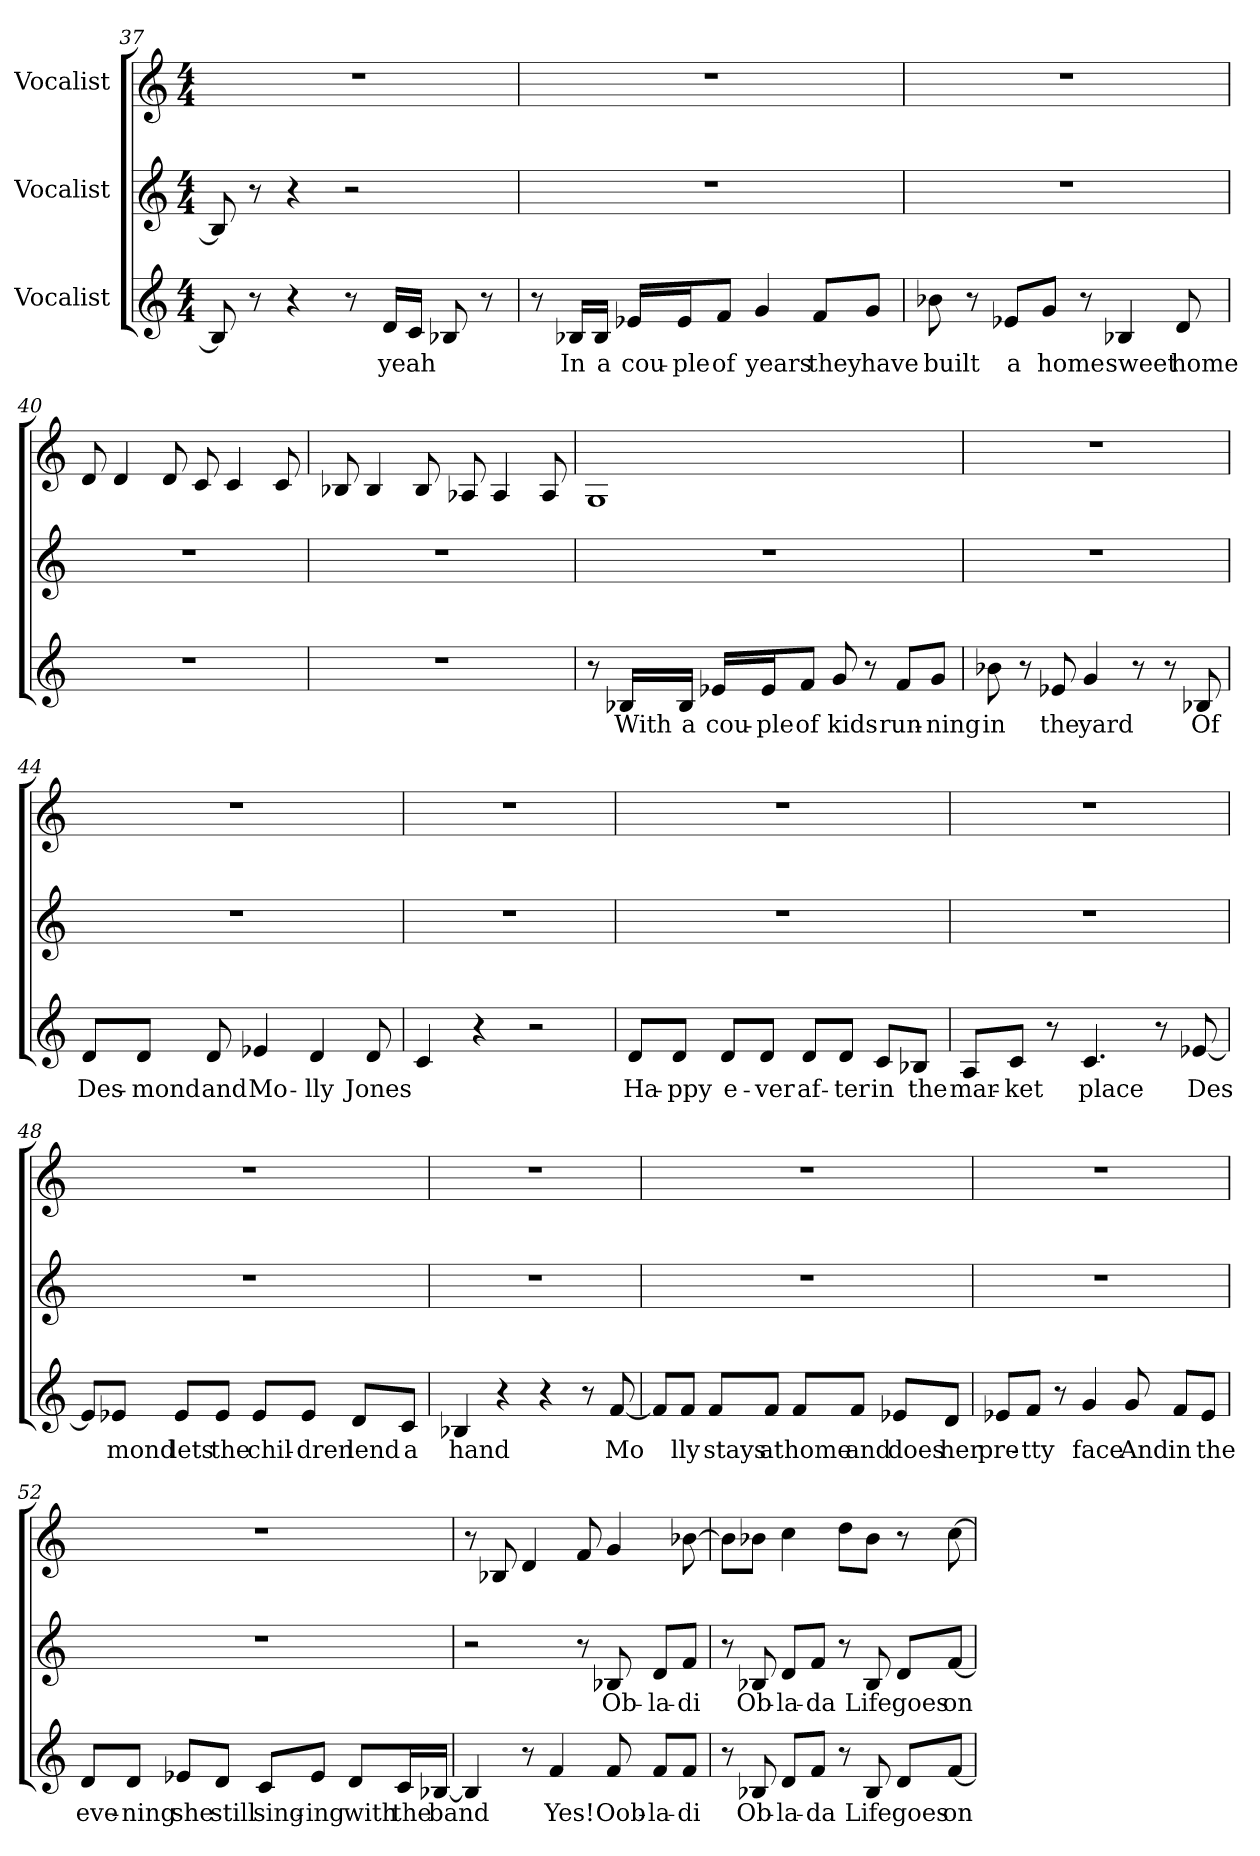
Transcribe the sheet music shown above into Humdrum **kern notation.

**kern	**text	**kern	**text	**kern	**text
*part3	*part3	*part2	*part2	*part1	*part1
*staff3	*staff3	*staff2	*staff2	*staff1	*staff1
*I"Vocalist	*	*I"Vocalist	*	*I"Vocalist	*
*clefG2	*	*clefG2	*	*clefG2	*
*M4/4	*	*M4/4	*	*M4/4	*
=37	=37	=37	=37	=37	=37
8B-]	_	8B-]	_	1r	.
8r	.	8r	.	.	.
4r	.	4r	.	.	.
8r	.	2r	.	.	.
16d/LL	yeah	.	.	.	.
16c/JJ	_	.	.	.	.
8B-X	_	.	.	.	.
8r	.	.	.	.	.
=38	=38	=38	=38	=38	=38
8r	.	1r	.	1r	.
16B-X/LL	In	.	.	.	.
16B-/JJ	a	.	.	.	.
16e-X/LL	cou-	.	.	.	.
16e-/J	-ple	.	.	.	.
8f/J	of	.	.	.	.
4g	years	.	.	.	.
8f/L	they	.	.	.	.
8g/J	have	.	.	.	.
=39	=39	=39	=39	=39	=39
8b-X	built	1r	.	1r	.
8r	.	.	.	.	.
8e-X/L	a	.	.	.	.
8g/J	home	.	.	.	.
8r	.	.	.	.	.
4B-X	sweet	.	.	.	.
8d	home	.	.	.	.
=40	=40	=40	=40	=40	=40
1r	.	1r	.	8d	_
.	.	.	.	4d	_
.	.	.	.	8d	_
.	.	.	.	8c	_
.	.	.	.	4c	_
.	.	.	.	8c	_
=41	=41	=41	=41	=41	=41
1r	.	1r	.	8B-X	_
.	.	.	.	4B-	_
.	.	.	.	8B-	_
.	.	.	.	8A-X	_
.	.	.	.	4A-	_
.	.	.	.	8A-	_
=42	=42	=42	=42	=42	=42
8r	.	1r	.	1G	_
16B-X/LL	With	.	.	.	.
16B-/JJ	a	.	.	.	.
16e-X/LL	cou-	.	.	.	.
16e-/J	-ple	.	.	.	.
8f/J	of	.	.	.	.
8g	kids	.	.	.	.
8r	.	.	.	.	.
8f/L	run-	.	.	.	.
8g/J	-ning	.	.	.	.
=43	=43	=43	=43	=43	=43
8b-X	in	1r	.	1r	.
8r	.	.	.	.	.
8e-X	the	.	.	.	.
4g	yard	.	.	.	.
8r	.	.	.	.	.
8r	.	.	.	.	.
8B-X	Of	.	.	.	.
=44	=44	=44	=44	=44	=44
8d/L	Des-	1r	.	1r	.
8d/J	-mond	.	.	.	.
8d	and	.	.	.	.
4e-X	Mo-	.	.	.	.
4d	-lly	.	.	.	.
8d	Jones	.	.	.	.
=45	=45	=45	=45	=45	=45
4c	_	1r	.	1r	.
4r	.	.	.	.	.
2r	.	.	.	.	.
=46	=46	=46	=46	=46	=46
8d/L	Ha-	1r	.	1r	.
8d/J	-ppy	.	.	.	.
8d/L	e-	.	.	.	.
8d/J	-ver	.	.	.	.
8d/L	af-	.	.	.	.
8d/J	-ter	.	.	.	.
8c/L	in	.	.	.	.
8B-X/J	the	.	.	.	.
=47	=47	=47	=47	=47	=47
8A/L	mar-	1r	.	1r	.
8c/J	-ket	.	.	.	.
8r	.	.	.	.	.
4.c	place	.	.	.	.
8r	.	.	.	.	.
[8e-X	Des-	.	.	.	.
=48	=48	=48	=48	=48	=48
8e-/L]	_	1r	.	1r	.
8e-X/J	-mond	.	.	.	.
8e-/L	lets	.	.	.	.
8e-/J	the	.	.	.	.
8e-/L	chil-	.	.	.	.
8e-/J	-dren	.	.	.	.
8d/L	lend	.	.	.	.
8c/J	a	.	.	.	.
=49	=49	=49	=49	=49	=49
4B-X	hand	1r	.	1r	.
4r	.	.	.	.	.
4r	.	.	.	.	.
8r	.	.	.	.	.
[8f	Mo-	.	.	.	.
=50	=50	=50	=50	=50	=50
8f/L]	_	1r	.	1r	.
8f/J	-lly	.	.	.	.
8f/L	stays	.	.	.	.
8f/J	at	.	.	.	.
8f/L	home	.	.	.	.
8f/J	and	.	.	.	.
8e-X/L	does	.	.	.	.
8d/J	her	.	.	.	.
=51	=51	=51	=51	=51	=51
8e-X/L	pre-	1r	.	1r	.
8f/J	-tty	.	.	.	.
8r	.	.	.	.	.
4g	face	.	.	.	.
8g	And	.	.	.	.
8f/L	in	.	.	.	.
8e-/J	the	.	.	.	.
=52	=52	=52	=52	=52	=52
8d/L	eve-	1r	.	1r	.
8d/J	-ning	.	.	.	.
8e-X/L	she	.	.	.	.
8d/J	still	.	.	.	.
8c/L	sing-	.	.	.	.
8e-/J	-ing	.	.	.	.
8d/L	with	.	.	.	.
16c/L	the	.	.	.	.
[16B-X/JJ	band	.	.	.	.
=53	=53	=53	=53	=53	=53
4B-]	_	2r	.	8r	.
.	.	.	.	8B-X	_
8r	.	.	.	4d	_
4f	Yes!	.	.	.	.
.	.	8r	.	8f	_
8f	Oob-	8B-X	Ob-	4g	_
8f/L	-la-	8d/L	-la-	.	.
8f/J	-di	8f/J	-di	[8b-X	_
=54	=54	=54	=54	=54	=54
8r	.	8r	.	8b-\L]	_
8B-X	Ob-	8B-X	Ob-	8b-X\J	_
8d/L	-la-	8d/L	-la-	4cc	_
8f/J	-da	8f/J	-da	.	.
8r	.	8r	.	8dd\L	_
8B-	Life	8B-	Life	8b-\J	_
8d/L	goes	8d/L	goes	8r	.
[8f/J	on	[8f/J	on	[8cc	_
=	=	=	=	=	=
*-	*-	*-	*-	*-	*-
